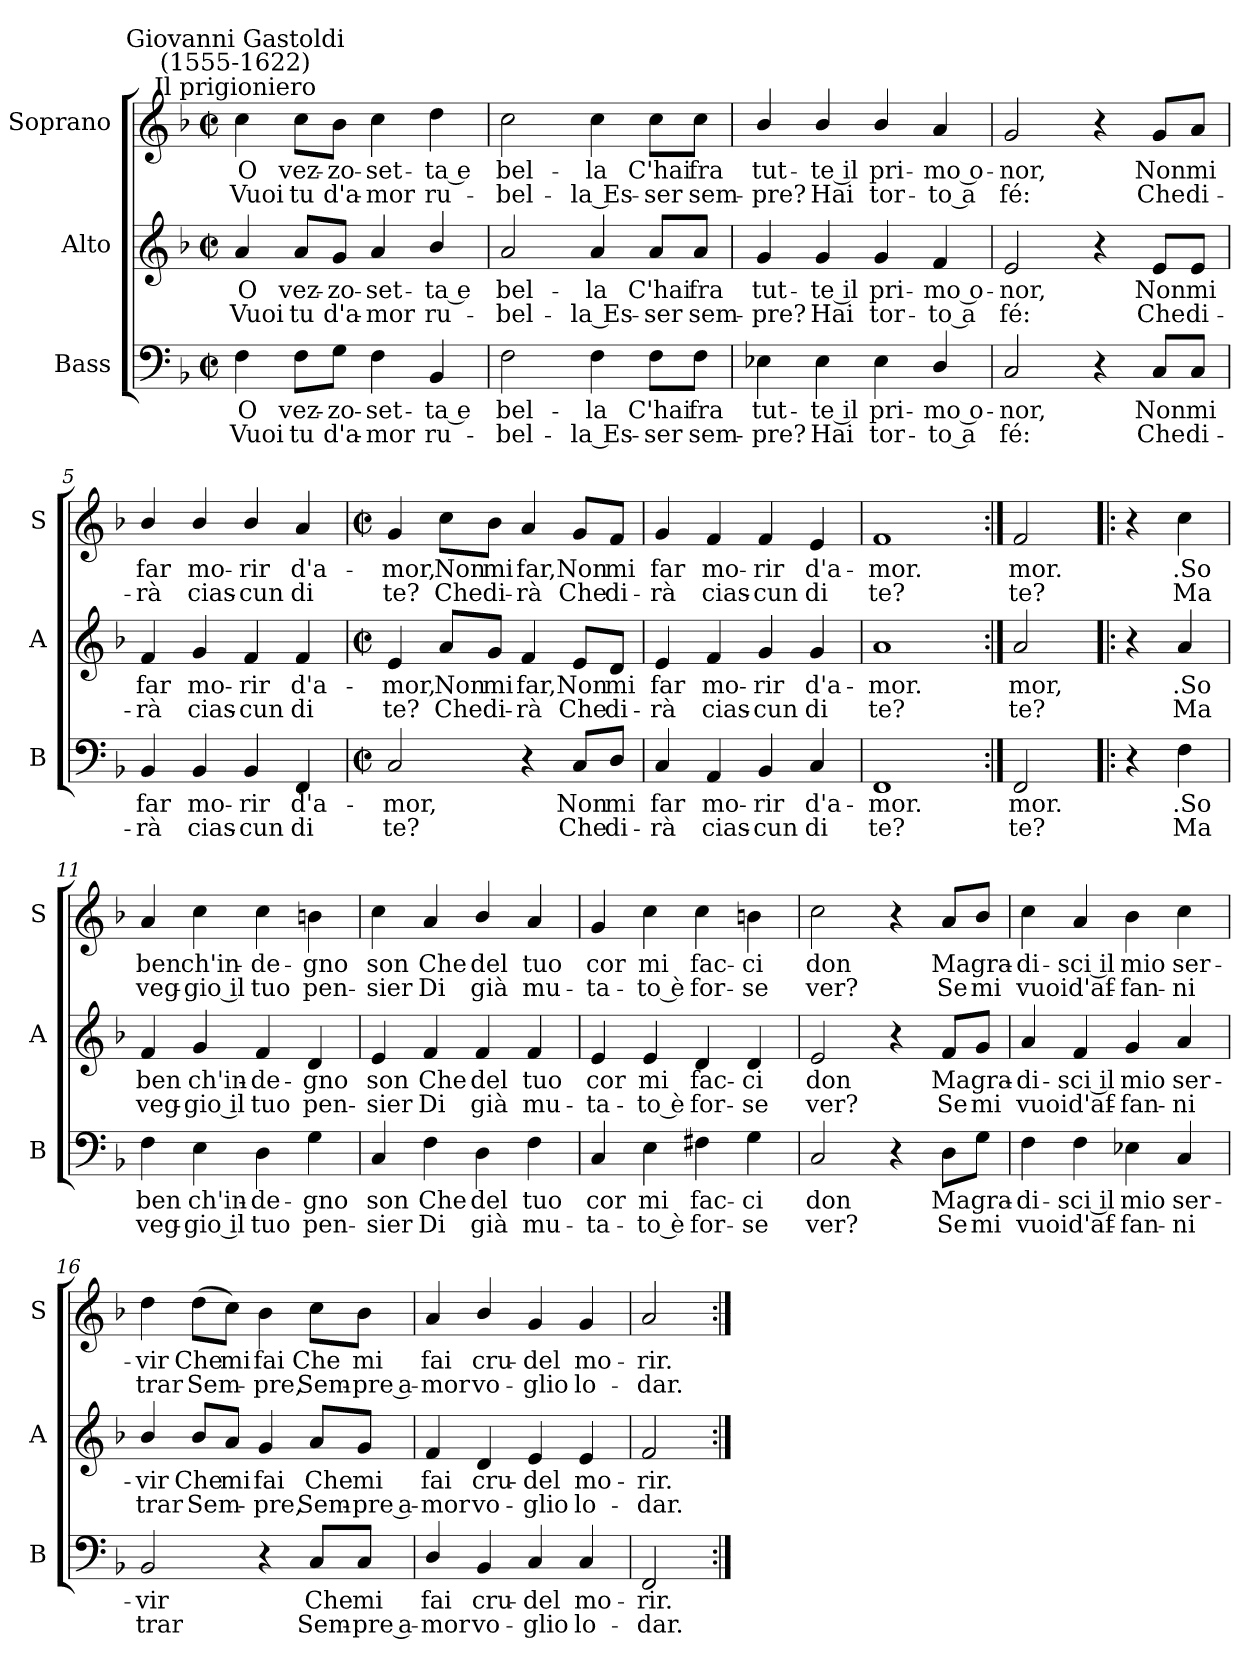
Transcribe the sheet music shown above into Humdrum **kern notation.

**kern	**text	**text	**kern	**text	**text	**kern	**text	**text
*part3	*part3	*part3	*part2	*part2	*part2	*part1	*part1	*part1
*staff3	*staff3	*staff3	*staff2	*staff2	*staff2	*staff1	*staff1	*staff1
*I"Bass	*	*	*I"Alto	*	*	*I"Soprano	*	*
*I'B	*	*	*I'A	*	*	*I'S	*	*
*clefF4	*	*	*clefG2	*	*	*clefG2	*	*
*k[b-]	*	*	*k[b-]	*	*	*k[b-]	*	*
*F:	*	*	*F:	*	*	*F:	*	*
*M2/2	*	*	*M2/2	*	*	*M2/2	*	*
*met(c|)	*	*	*met(c|)	*	*	*met(c|)	*	*
=1	=1	=1	=1	=1	=1	=1	=1	=1
!	!	!	!	!	!	!LO:TX:a:cj:t=Il prigioniero	!	!
!	!	!	!	!	!	!LO:TX:a:cj:t=Giovanni Gastoldi\n(1555-1622)	!	!
!	!LO:LY:b	!LO:LY:b	!	!LO:LY:b	!LO:LY:b	!	!LO:LY:b	!LO:LY:b
4F	O	Vuoi	4a	O	Vuoi	4cc	O	Vuoi
!	!LO:LY:b	!LO:LY:b	!	!LO:LY:b	!LO:LY:b	!	!LO:LY:b	!LO:LY:b
8F\L	vez-	-tu	8a/L	vez-	-tu	8cc\L	vez-	-tu
!	!LO:LY:b	!LO:LY:b	!	!LO:LY:b	!LO:LY:b	!	!LO:LY:b	!LO:LY:b
8G\J	zo-	-d'a-	8g/J	zo-	-d'a-	8b-\J	zo-	-d'a-
!	!LO:LY:b	!LO:LY:b	!	!LO:LY:b	!LO:LY:b	!	!LO:LY:b	!LO:LY:b
4F	-set-	-mor	4a	-set-	-mor	4cc	-set-	-mor
!	!LO:LY:b	!LO:LY:b	!	!LO:LY:b	!LO:LY:b	!	!LO:LY:b	!LO:LY:b
4BB-	ta e	ru-	4b-/	ta e	ru-	4dd	ta e	ru-
=2	=2	=2	=2	=2	=2	=2	=2	=2
!	!LO:LY:b	!LO:LY:b	!	!LO:LY:b	!LO:LY:b	!	!LO:LY:b	!LO:LY:b
2F	-bel-	-bel-	2a	-bel-	-bel-	2cc	-bel-	-bel-
!	!LO:LY:b	!LO:LY:b	!	!LO:LY:b	!LO:LY:b	!	!LO:LY:b	!LO:LY:b
4F	-la	la Es-	4a	-la	la Es-	4cc	-la	la Es-
!	!LO:LY:b	!LO:LY:b	!	!LO:LY:b	!LO:LY:b	!	!LO:LY:b	!LO:LY:b
8F\L	-C'hai	ser	8a/L	-C'hai	ser	8cc\L	-C'hai	ser
!	!LO:LY:b	!LO:LY:b	!	!LO:LY:b	!LO:LY:b	!	!LO:LY:b	!LO:LY:b
8F\J	fra	sem-	8a/J	fra	sem-	8cc\J	fra	sem-
=3	=3	=3	=3	=3	=3	=3	=3	=3
!	!LO:LY:b	!LO:LY:b	!	!LO:LY:b	!LO:LY:b	!	!LO:LY:b	!LO:LY:b
4E-X	-tut-	-pre?	4g	-tut-	-pre?	4b-/	-tut-	-pre?
!	!LO:LY:b	!LO:LY:b	!	!LO:LY:b	!LO:LY:b	!	!LO:LY:b	!LO:LY:b
4E-	te il	Hai	4g	te il	Hai	4b-/	te il	Hai
!	!LO:LY:b	!LO:LY:b	!	!LO:LY:b	!LO:LY:b	!	!LO:LY:b	!LO:LY:b
4E-	pri-	-tor-	4g	pri-	-tor-	4b-/	pri-	-tor-
!	!LO:LY:b	!LO:LY:b	!	!LO:LY:b	!LO:LY:b	!	!LO:LY:b	!LO:LY:b
4D/	-mo o-	-to a	4f	-mo o-	-to a	4a	-mo o-	-to a
=4	=4	=4	=4	=4	=4	=4	=4	=4
!	!LO:LY:b	!LO:LY:b	!	!LO:LY:b	!LO:LY:b	!	!LO:LY:b	!LO:LY:b
2C	nor,	fé:	2e	nor,	fé:	2g	nor,	fé:
4r	.	.	4r	.	.	4r	.	.
!	!LO:LY:b	!LO:LY:b	!	!LO:LY:b	!LO:LY:b	!	!LO:LY:b	!LO:LY:b
8C/L	Non	Che	8e/L	Non	Che	8g/L	Non	Che
!	!LO:LY:b	!LO:LY:b	!	!LO:LY:b	!LO:LY:b	!	!LO:LY:b	!LO:LY:b
8C/J	mi	di-	8e/J	mi	di-	8a/J	mi	di-
=5	=5	=5	=5	=5	=5	=5	=5	=5
!	!LO:LY:b	!LO:LY:b	!	!LO:LY:b	!LO:LY:b	!	!LO:LY:b	!LO:LY:b
4BB-	-far	rà	4f	-far	rà	4b-/	-far	rà
!	!LO:LY:b	!LO:LY:b	!	!LO:LY:b	!LO:LY:b	!	!LO:LY:b	!LO:LY:b
4BB-	mo-	-cias-	4g	mo-	-cias-	4b-/	mo-	-cias-
!	!LO:LY:b	!LO:LY:b	!	!LO:LY:b	!LO:LY:b	!	!LO:LY:b	!LO:LY:b
4BB-	-rir	cun	4f	-rir	cun	4b-/	-rir	cun
!	!LO:LY:b	!LO:LY:b	!	!LO:LY:b	!LO:LY:b	!	!LO:LY:b	!LO:LY:b
4FF	d'a-	-di	4f	d'a-	-di	4a	d'a-	-di
!!LO:LB:g=z
=6	=6	=6	=6	=6	=6	=6	=6	=6
*M2/2	*	*	*M2/2	*	*	*M2/2	*	*
*met(c|)	*	*	*met(c|)	*	*	*met(c|)	*	*
!	!LO:LY:b	!LO:LY:b	!	!LO:LY:b	!LO:LY:b	!	!LO:LY:b	!LO:LY:b
2C	mor,	te?	4e	mor,	te?	4g	mor,	te?
!	!	!	!	!LO:LY:b	!LO:LY:b	!	!LO:LY:b	!LO:LY:b
.	.	.	8a/L	Non	Che	8cc\L	Non	Che
!	!	!	!	!LO:LY:b	!LO:LY:b	!	!LO:LY:b	!LO:LY:b
.	.	.	8g/J	mi	di-	8b-\J	mi	di-
!	!	!	!	!LO:LY:b	!LO:LY:b	!	!LO:LY:b	!LO:LY:b
4r	.	.	4f	-far,	rà	4a	-far,	rà
!	!LO:LY:b	!LO:LY:b	!	!LO:LY:b	!LO:LY:b	!	!LO:LY:b	!LO:LY:b
8C/L	Non	Che	8e/L	Non	Che	8g/L	Non	Che
!	!LO:LY:b	!LO:LY:b	!	!LO:LY:b	!LO:LY:b	!	!LO:LY:b	!LO:LY:b
8D/J	mi	di-	8d/J	mi	di-	8f/J	mi	di-
=7	=7	=7	=7	=7	=7	=7	=7	=7
!	!LO:LY:b	!LO:LY:b	!	!LO:LY:b	!LO:LY:b	!	!LO:LY:b	!LO:LY:b
4C	-far	rà	4e	-far	rà	4g	-far	rà
!	!LO:LY:b	!LO:LY:b	!	!LO:LY:b	!LO:LY:b	!	!LO:LY:b	!LO:LY:b
4AA	mo-	-cias-	4f	mo-	-cias-	4f	mo-	-cias-
!	!LO:LY:b	!LO:LY:b	!	!LO:LY:b	!LO:LY:b	!	!LO:LY:b	!LO:LY:b
4BB-	-rir	cun	4g	-rir	cun	4f	-rir	cun
!	!LO:LY:b	!LO:LY:b	!	!LO:LY:b	!LO:LY:b	!	!LO:LY:b	!LO:LY:b
4C	d'a-	-di	4g	d'a-	-di	4e	d'a-	-di
=8	=8	=8	=8	=8	=8	=8	=8	=8
!	!LO:LY:b	!LO:LY:b	!	!LO:LY:b	!LO:LY:b	!	!LO:LY:b	!LO:LY:b
1FF	mor.	te?	1a	mor.	te?	1f	mor.	te?
=9:|!	=9:|!	=9:|!	=9:|!	=9:|!	=9:|!	=9:|!	=9:|!	=9:|!
!	!LO:LY:b	!LO:LY:b	!	!LO:LY:b	!LO:LY:b	!	!LO:LY:b	!LO:LY:b
2FF	mor.	te?	2a	mor,	te?	2f	mor.	te?
=10!|:	=10!|:	=10!|:	=10!|:	=10!|:	=10!|:	=10!|:	=10!|:	=10!|:
4r	.	.	4r	.	.	4r	.	.
!	!LO:LY:b	!LO:LY:b	!	!LO:LY:b	!LO:LY:b	!	!LO:LY:b	!LO:LY:b
4F	.So	Ma	4a	.So	Ma	4cc	.So	Ma
=11	=11	=11	=11	=11	=11	=11	=11	=11
!	!LO:LY:b	!LO:LY:b	!	!LO:LY:b	!LO:LY:b	!	!LO:LY:b	!LO:LY:b
4F	ben	veg-	4f	ben	veg-	4a	ben	veg-
!	!LO:LY:b	!LO:LY:b	!	!LO:LY:b	!LO:LY:b	!	!LO:LY:b	!LO:LY:b
4E	-ch'in-	-gio il	4g	-ch'in-	-gio il	4cc	-ch'in-	-gio il
!	!LO:LY:b	!LO:LY:b	!	!LO:LY:b	!LO:LY:b	!	!LO:LY:b	!LO:LY:b
4D	de-	-tuo	4f	de-	-tuo	4cc	de-	-tuo
!	!LO:LY:b	!LO:LY:b	!	!LO:LY:b	!LO:LY:b	!	!LO:LY:b	!LO:LY:b
4G	gno	pen-	4d	gno	pen-	4bn	gno	pen-
=12	=12	=12	=12	=12	=12	=12	=12	=12
!	!LO:LY:b	!LO:LY:b	!	!LO:LY:b	!LO:LY:b	!	!LO:LY:b	!LO:LY:b
4C	-son	sier	4e	-son	sier	4cc	-son	sier
!	!LO:LY:b	!LO:LY:b	!	!LO:LY:b	!LO:LY:b	!	!LO:LY:b	!LO:LY:b
4F	Che	Di	4f	Che	Di	4a	Che	Di
!	!LO:LY:b	!LO:LY:b	!	!LO:LY:b	!LO:LY:b	!	!LO:LY:b	!LO:LY:b
4D	del	già	4f	del	già	4b-/	del	già
!	!LO:LY:b	!LO:LY:b	!	!LO:LY:b	!LO:LY:b	!	!LO:LY:b	!LO:LY:b
4F	tuo	mu-	4f	tuo	mu-	4a	tuo	mu-
!!LO:LB:g=z
=13	=13	=13	=13	=13	=13	=13	=13	=13
!	!LO:LY:b	!LO:LY:b	!	!LO:LY:b	!LO:LY:b	!	!LO:LY:b	!LO:LY:b
4C	-cor	ta-	4e	-cor	ta-	4g	-cor	ta-
!	!LO:LY:b	!LO:LY:b	!	!LO:LY:b	!LO:LY:b	!	!LO:LY:b	!LO:LY:b
4E	-mi	to è	4e	-mi	to è	4cc	-mi	to è
!	!LO:LY:b	!LO:LY:b	!	!LO:LY:b	!LO:LY:b	!	!LO:LY:b	!LO:LY:b
4F#X	fac-	-for-	4d	fac-	-for-	4cc	fac-	-for-
!	!LO:LY:b	!LO:LY:b	!	!LO:LY:b	!LO:LY:b	!	!LO:LY:b	!LO:LY:b
4G	-ci	se	4d	-ci	se	4bn	-ci	se
=14	=14	=14	=14	=14	=14	=14	=14	=14
!	!LO:LY:b	!LO:LY:b	!	!LO:LY:b	!LO:LY:b	!	!LO:LY:b	!LO:LY:b
2C	don	ver?	2e	don	ver?	2cc	don	ver?
4r	.	.	4r	.	.	4r	.	.
!	!LO:LY:b	!LO:LY:b	!	!LO:LY:b	!LO:LY:b	!	!LO:LY:b	!LO:LY:b
8D\L	Ma	Se	8f/L	Ma	Se	8a/L	Ma	Se
!	!LO:LY:b	!LO:LY:b	!	!LO:LY:b	!LO:LY:b	!	!LO:LY:b	!LO:LY:b
8G\J	gra-	-mi	8g/J	gra-	-mi	8b-/J	gra-	-mi
=15	=15	=15	=15	=15	=15	=15	=15	=15
!	!LO:LY:b	!LO:LY:b	!	!LO:LY:b	!LO:LY:b	!	!LO:LY:b	!LO:LY:b
4F	di-	-vuoi	4a	di-	-vuoi	4cc	di-	-vuoi
!	!LO:LY:b	!LO:LY:b	!	!LO:LY:b	!LO:LY:b	!	!LO:LY:b	!LO:LY:b
4F	sci il	d'af-	4f	sci il	d'af-	4a	sci il	d'af-
!	!LO:LY:b	!LO:LY:b	!	!LO:LY:b	!LO:LY:b	!	!LO:LY:b	!LO:LY:b
4E-X	-mio	fan-	4g	-mio	fan-	4b-	-mio	fan-
!	!LO:LY:b	!LO:LY:b	!	!LO:LY:b	!LO:LY:b	!	!LO:LY:b	!LO:LY:b
4C	-ser-	-ni	4a	-ser-	-ni	4cc	-ser-	-ni
=16	=16	=16	=16	=16	=16	=16	=16	=16
!	!LO:LY:b	!LO:LY:b	!	!LO:LY:b	!LO:LY:b	!	!LO:LY:b	!LO:LY:b
2BB-	vir	trar	4b-/	vir	trar	4dd	vir	trar
!	!	!	!	!LO:LY:b	!LO:LY:b	!	!LO:LY:b	!LO:LY:b
.	.	.	8b-/L	Che	Sem-	(>8dd\L	Che	Sem-
!	!	!	!	!LO:LY:b	!	!	!LO:LY:b	!
.	.	.	8a/J	mi	.	8cc\J)	mi	.
!	!	!	!	!LO:LY:b	!LO:LY:b	!	!LO:LY:b	!LO:LY:b
4r	.	.	4g	fai	pre,	4b-	fai	pre,
!	!LO:LY:b	!LO:LY:b	!	!LO:LY:b	!LO:LY:b	!	!LO:LY:b	!LO:LY:b
8C/L	Che	Sem-	8a/L	Che	Sem-	8cc\L	Che	Sem-
!	!LO:LY:b	!LO:LY:b	!	!LO:LY:b	!LO:LY:b	!	!LO:LY:b	!LO:LY:b
8C/J	-mi	pre a-	8g/J	-mi	pre a-	8b-\J	-mi	pre a-
=17	=17	=17	=17	=17	=17	=17	=17	=17
!	!LO:LY:b	!LO:LY:b	!	!LO:LY:b	!LO:LY:b	!	!LO:LY:b	!LO:LY:b
4D/	-fai	mor	4f	-fai	mor	4a	-fai	mor
!	!LO:LY:b	!LO:LY:b	!	!LO:LY:b	!LO:LY:b	!	!LO:LY:b	!LO:LY:b
4BB-	cru-	-vo-	4d	cru-	-vo-	4b-/	cru-	-vo-
!	!LO:LY:b	!LO:LY:b	!	!LO:LY:b	!LO:LY:b	!	!LO:LY:b	!LO:LY:b
4C	-del	glio	4e	-del	glio	4g	-del	glio
!	!LO:LY:b	!LO:LY:b	!	!LO:LY:b	!LO:LY:b	!	!LO:LY:b	!LO:LY:b
4C	mo-	-lo-	4e	mo-	-lo-	4g	mo-	-lo-
=18	=18	=18	=18	=18	=18	=18	=18	=18
!	!LO:LY:b	!LO:LY:b	!	!LO:LY:b	!LO:LY:b	!	!LO:LY:b	!LO:LY:b
2FF	-rir.	dar.	2f	-rir.	dar.	2a	-rir.	dar.
=:|!	=:|!	=:|!	=:|!	=:|!	=:|!	=:|!	=:|!	=:|!
*-	*-	*-	*-	*-	*-	*-	*-	*-
